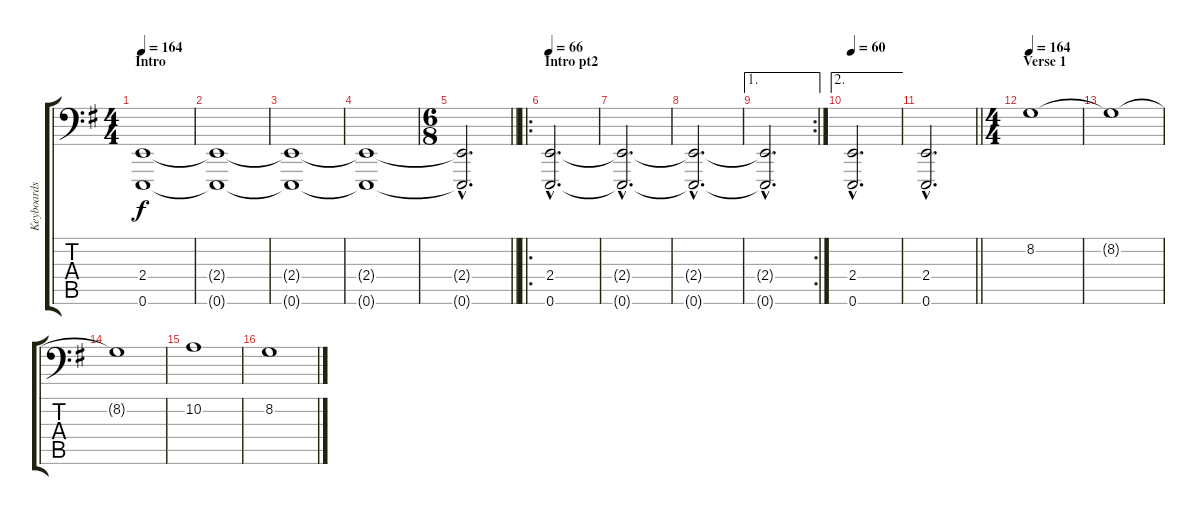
\track ("Keyboards" "Keyboards") {instrument stringensemble1}
\staff {score tabs}
\tuning (E3 B2 G2 D2 A1 E1) {hide}
\ts (4 4)
\section ("" "Intro")
\tempo 164
\tempo 60
\tempo 164
\clef f4
\ks eminor
(2.4 0.6).1{dy f instrument stringensemble1} |
(2.4{t} 0.6{t}).1 |
(2.4{t} 0.6{t}).1 |
(2.4{t} 0.6{t}).1 |
\ts (6 8)
\barLineRight lightlight
(2.4{hac t} 0.6{hac t}).2{d} |
\ro
\section ("" "Intro pt2")
\tempo 66
(2.4{hac} 0.6{hac}).2{d} |
(2.4{hac t} 0.6{hac t}).2{d} |
(2.4{hac t} 0.6{hac t}).2{d} |
\ae 1
\rc 2
(2.4{hac t} 0.6{hac t}).2{d} |
\ae 2
\tempo 60
(2.4{hac} 0.6{hac}).2{d} |
\barLineRight lightlight
(2.4{hac} 0.6{hac}).2{d} |
\ts (4 4)
\section ("" "Verse 1")
\tempo 164
8.2.1{volume 11} |
8.2{t}.1 |
8.2{t}.1 |
10.2.1 |
8.2.1
